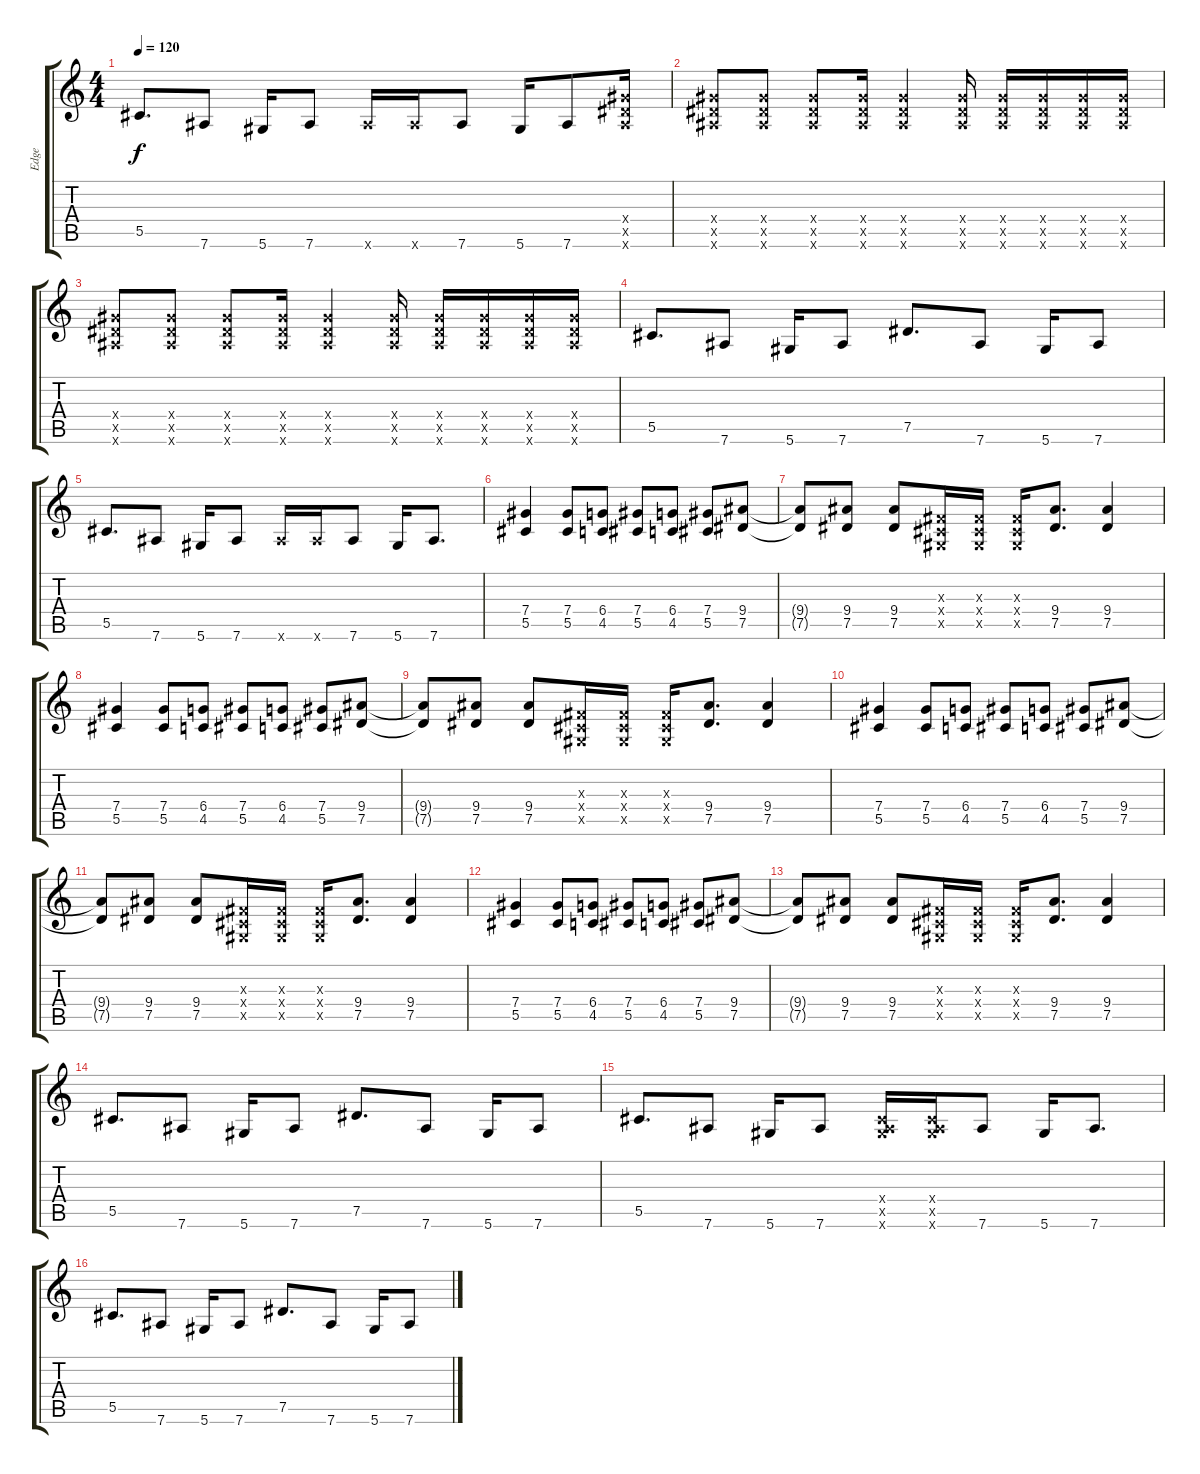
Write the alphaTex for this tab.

\track ("Edge" "Edge") {instrument distortionguitar}
\staff {score tabs}
\tuning (Eb4 Bb3 Gb3 Db3 Ab2 Eb2) {hide}
\ts (4 4)
\tempo 120
\clef g2
\ks c
5.5.8{d dy f} 7.6.8 5.6.16 7.6.8 7.6{x}.16 7.6{x}.16 7.6.8 5.6.16 7.6.8 (7.4{x} 7.5{x} 7.6{x}).16 |
(7.4{x} 7.5{x} 7.6{x}).8 (7.4{x} 7.5{x} 7.6{x}).8 (7.4{x} 7.5{x} 7.6{x}).8 (7.4{x} 7.5{x} 7.6{x}).16 (7.4{x} 7.5{x} 7.6{x}).4 (7.4{x} 7.5{x} 7.6{x}).16 (7.4{x} 7.5{x} 7.6{x}).16 (7.4{x} 7.5{x} 7.6{x}).16 (7.4{x} 7.5{x} 7.6{x}).16 (7.4{x} 7.5{x} 7.6{x}).16 |
(7.4{x} 7.5{x} 7.6{x}).8 (7.4{x} 7.5{x} 7.6{x}).8 (7.4{x} 7.5{x} 7.6{x}).8 (7.4{x} 7.5{x} 7.6{x}).16 (7.4{x} 7.5{x} 7.6{x}).4 (7.4{x} 7.5{x} 7.6{x}).16 (7.4{x} 7.5{x} 7.6{x}).16 (7.4{x} 7.5{x} 7.6{x}).16 (7.4{x} 7.5{x} 7.6{x}).16 (7.4{x} 7.5{x} 7.6{x}).16 |
5.5.8{d} 7.6.8 5.6.16 7.6.8 7.5.8{d} 7.6.8 5.6.16 7.6.8 |
5.5.8{d} 7.6.8 5.6.16 7.6.8 7.6{x}.16 7.6{x}.16 7.6.8 5.6.16 7.6.8{d} |
(7.4 5.5).4 (7.4 5.5).8 (6.4 4.5).8 (7.4 5.5).8 (6.4 4.5).8 (7.4 5.5).8 (9.4 7.5).8 |
(9.4{t} 7.5{t}).8 (9.4 7.5).8 (9.4 7.5).8 (0.3{x} 0.4{x} 0.5{x}).16 (0.3{x} 0.4{x} 0.5{x}).16 (0.3{x} 0.4{x} 0.5{x}).16 (9.4 7.5).8{d} (9.4 7.5).4 |
(7.4 5.5).4 (7.4 5.5).8 (6.4 4.5).8 (7.4 5.5).8 (6.4 4.5).8 (7.4 5.5).8 (9.4 7.5).8 |
(9.4{t} 7.5{t}).8 (9.4 7.5).8 (9.4 7.5).8 (0.3{x} 0.4{x} 0.5{x}).16 (0.3{x} 0.4{x} 0.5{x}).16 (0.3{x} 0.4{x} 0.5{x}).16 (9.4 7.5).8{d} (9.4 7.5).4 |
(7.4 5.5).4 (7.4 5.5).8 (6.4 4.5).8 (7.4 5.5).8 (6.4 4.5).8 (7.4 5.5).8 (9.4 7.5).8 |
(9.4{t} 7.5{t}).8 (9.4 7.5).8 (9.4 7.5).8 (0.3{x} 0.4{x} 0.5{x}).16 (0.3{x} 0.4{x} 0.5{x}).16 (0.3{x} 0.4{x} 0.5{x}).16 (9.4 7.5).8{d} (9.4 7.5).4 |
(7.4 5.5).4 (7.4 5.5).8 (6.4 4.5).8 (7.4 5.5).8 (6.4 4.5).8 (7.4 5.5).8 (9.4 7.5).8 |
(9.4{t} 7.5{t}).8 (9.4 7.5).8 (9.4 7.5).8 (0.3{x} 0.4{x} 0.5{x}).16 (0.3{x} 0.4{x} 0.5{x}).16 (0.3{x} 0.4{x} 0.5{x}).16 (9.4 7.5).8{d} (9.4 7.5).4 |
5.5.8{d} 7.6.8 5.6.16 7.6.8 7.5.8{d} 7.6.8 5.6.16 7.6.8 |
5.5.8{d} 7.6.8 5.6.16 7.6.8 (0.4{x} 0.5{x} 7.6{x}).16 (0.4{x} 0.5{x} 7.6{x}).16 7.6.8 5.6.16 7.6.8{d} |
5.5.8{d} 7.6.8 5.6.16 7.6.8 7.5.8{d} 7.6.8 5.6.16 7.6.8
